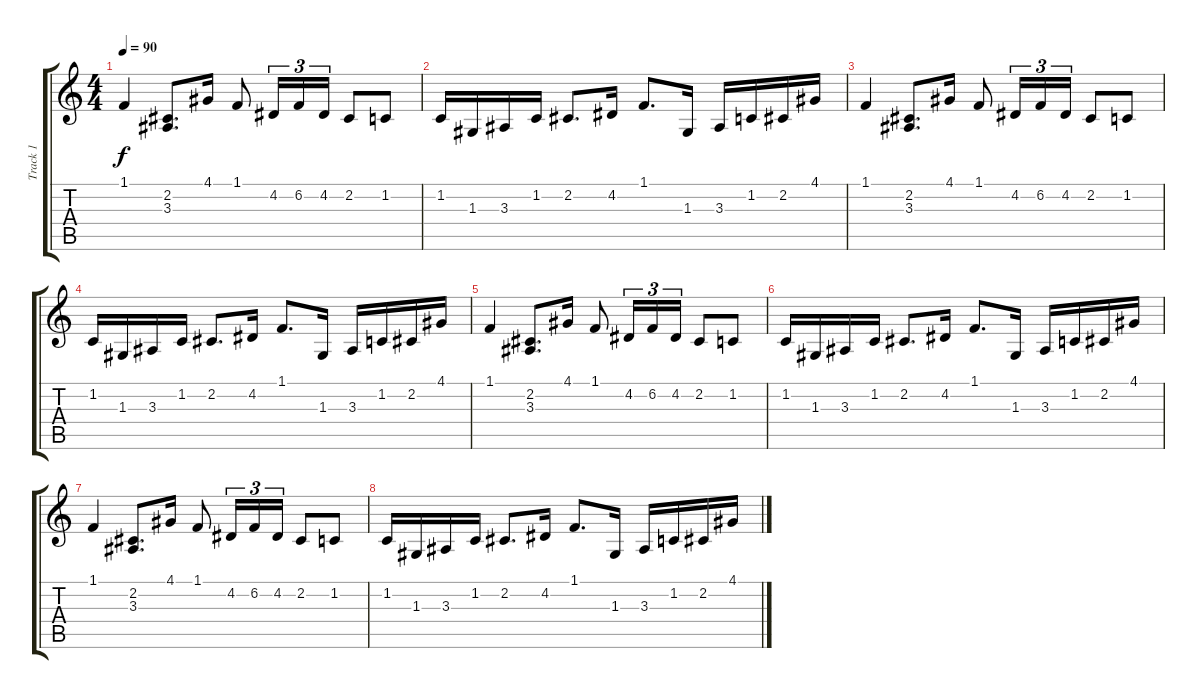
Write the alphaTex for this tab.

\track ("Track 1" "Track 1") {instrument brightacousticpiano}
\staff {score tabs}
\tuning (E4 B3 G3 D3 A2 E2) {hide}
\ts (4 4)
\tempo 90
\clef g2
\ks c
1.1.4{dy f} (2.2 3.3).8{d} 4.1.16 1.1.8 4.2.16{tu (3 2)} 6.2.16{tu (3 2)} 4.2.16{tu (3 2)} 2.2.8 1.2.8 |
1.2.16 1.3.16 3.3.16 1.2.16 2.2.8{d} 4.2.16 1.1.8{d} 1.3.16 3.3.16 1.2.16 2.2.16 4.1.16 |
1.1.4 (2.2 3.3).8{d} 4.1.16 1.1.8 4.2.16{tu (3 2)} 6.2.16{tu (3 2)} 4.2.16{tu (3 2)} 2.2.8 1.2.8 |
1.2.16 1.3.16 3.3.16 1.2.16 2.2.8{d} 4.2.16 1.1.8{d} 1.3.16 3.3.16 1.2.16 2.2.16 4.1.16 |
1.1.4 (2.2 3.3).8{d} 4.1.16 1.1.8 4.2.16{tu (3 2)} 6.2.16{tu (3 2)} 4.2.16{tu (3 2)} 2.2.8 1.2.8 |
1.2.16 1.3.16 3.3.16 1.2.16 2.2.8{d} 4.2.16 1.1.8{d} 1.3.16 3.3.16 1.2.16 2.2.16 4.1.16 |
1.1.4 (2.2 3.3).8{d} 4.1.16 1.1.8 4.2.16{tu (3 2)} 6.2.16{tu (3 2)} 4.2.16{tu (3 2)} 2.2.8 1.2.8 |
1.2.16 1.3.16 3.3.16 1.2.16 2.2.8{d} 4.2.16 1.1.8{d} 1.3.16 3.3.16 1.2.16 2.2.16 4.1.16
